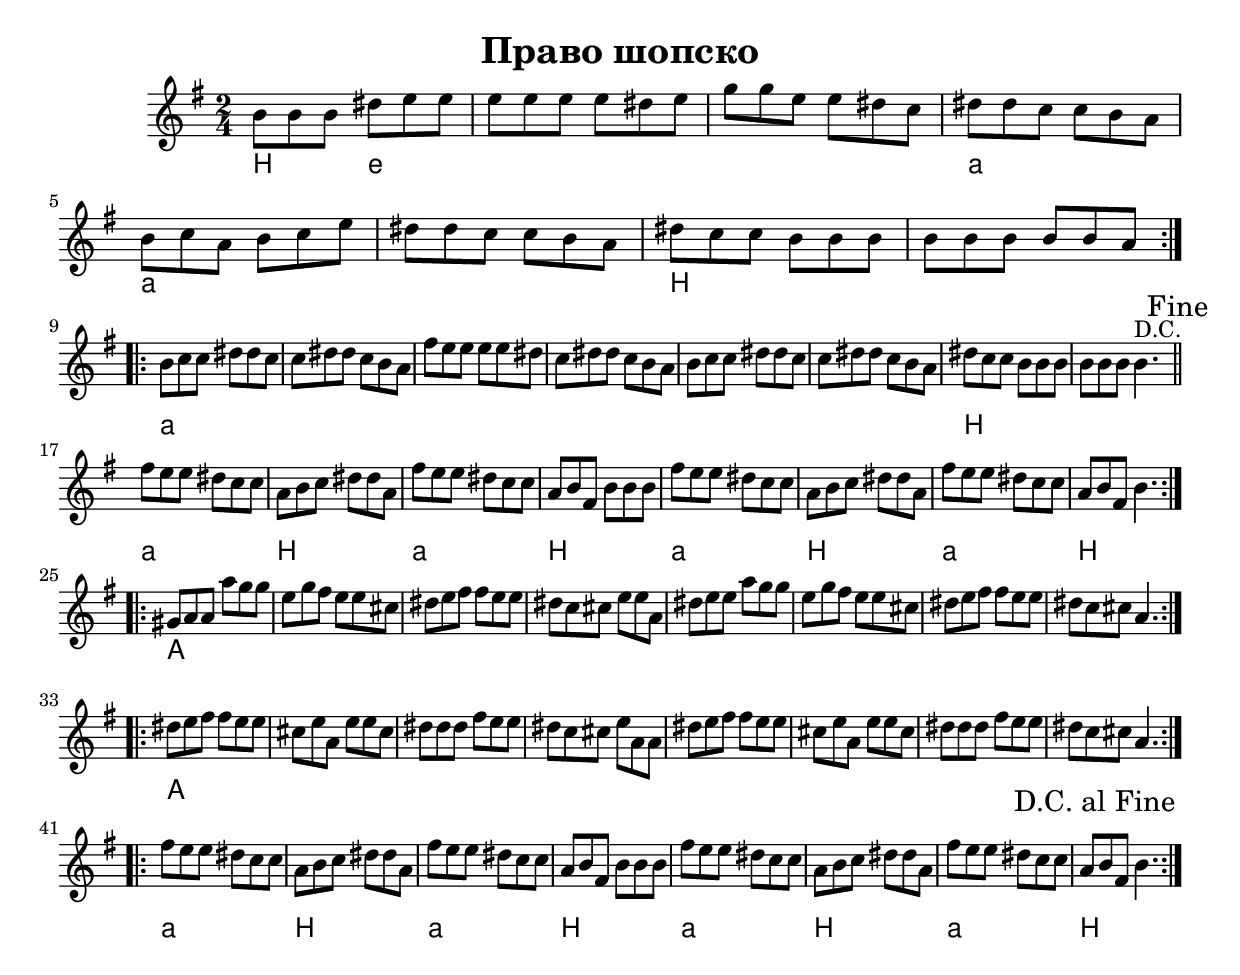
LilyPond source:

\version "2.16.2"
\include "deutsch.ly"

melody = \relative c'' {
  \time 2/4
  \key fis \minor
  \set tupletSpannerDuration = #(ly:make-moment 1 4)
  \override TupletNumber #'transparent = ##t

  \repeat volta 2 {
    \times 2/3 {
      cis8 cis cis eis fis fis | fis fis fis fis eis fis |
      a8 a fis fis eis d | eis8 eis d d cis h |
      cis8 d h cis d fis | eis8 eis d d cis h |
      eis8 d d  cis cis cis | cis cis cis cis cis h |
    }
  }
  \break

  \repeat volta 2 {
    \times 2/3 {
      cis8 d d eis eis d | d8 eis eis d cis h |
      gis'8 fis fis fis fis eis | d8 eis eis d cis h |
      cis d d eis eis d | d8 eis eis d cis h |
      eis8 d d cis cis cis |
      cis8 cis cis cis4.^"D.C." |
      \once \override Score.RehearsalMark #'break-visibility = #begin-of-line-invisible
      \mark \markup { "Fine" }
      \bar "||"
    }
  }
  \break

  \repeat volta 2 {
    \times 2/3 {
      gis'8 fis fis eis d d | h8 cis d eis eis h |
      gis'8 fis fis eis d d | h8 cis gis cis cis cis |
      gis'8 fis fis eis d d | h8 cis d eis eis h |
      gis'8 fis fis eis d d | h8 cis gis cis4. |
    }
  }
  \break

  \repeat volta 2 {
    \times 2/3 {
      ais8 h h h' a a | fis8 a gis fis fis dis |
      eis8 fis gis gis fis fis | eis8 d dis fis fis h, |
      eis8 fis fis h a a | fis8 a gis fis fis dis |
      eis8 fis gis gis fis fis | eis8 d dis h4. |
    }
  }
  \break

  \repeat volta 2 {
    \times 2/3 {
      eis8 fis gis gis fis fis | dis8 fis h, fis' fis dis |
      eis8 eis eis gis fis fis | eis8 d dis fis h, h |
      eis8 fis gis gis fis fis | dis8 fis h, fis' fis dis |
      eis8 eis eis gis fis fis | eis8 d dis h4. |
    }
  }
  \break

  \repeat volta 2 {
    \times 2/3 {
      gis'8 fis fis eis d d | h8 cis d eis eis h |
      gis'8 fis fis eis d d | h8 cis gis cis cis cis |
      gis'8 fis fis eis d d | h8 cis d eis eis h |
      gis'8 fis fis eis d d | h8 cis gis cis4. |
      \once \override Score.RehearsalMark #'break-visibility = #begin-of-line-invisible
      \once \override Score.RehearsalMark #'self-alignment-X = #right
      \mark \markup { "D.C. al Fine" }
    }
  }
}

harmonies = \chords {
  \germanChords
  \set chordNameLowercaseMinor = ##t
  \set chordChanges = ##t

  cis4 fis4:m |
  fis2:m |
  fis2:m |
  h2:m |
  h2:m |
  h2:m |
  cis2 |
  cis2 |

  h2:m
  h2:m
  h2:m
  h2:m
  h2:m
  h2:m
  cis2 |
  cis2 |

  h2:m |
  cis2 |
  h2:m |
  cis2 |
  h2:m |
  cis2 |
  h2:m |
  cis2 |

  h2 |
  h2 |
  h2 |
  h2 |
  h2 |
  h2 |
  h2 |
  h2 |

  h2 |
  h2 |
  h2 |
  h2 |
  h2 |
  h2 |
  h2 |
  h2 |

  h2:m |
  cis2 |
  h2:m |
  cis2 |
  h2:m |
  cis2 |
  h2:m |
  cis2 |
}

\header { title = "Право шопско" }
\score {
  <<
    \new Staff \transpose fis e \melody
    \new ChordNames \transpose fis e \harmonies
  >>
}
